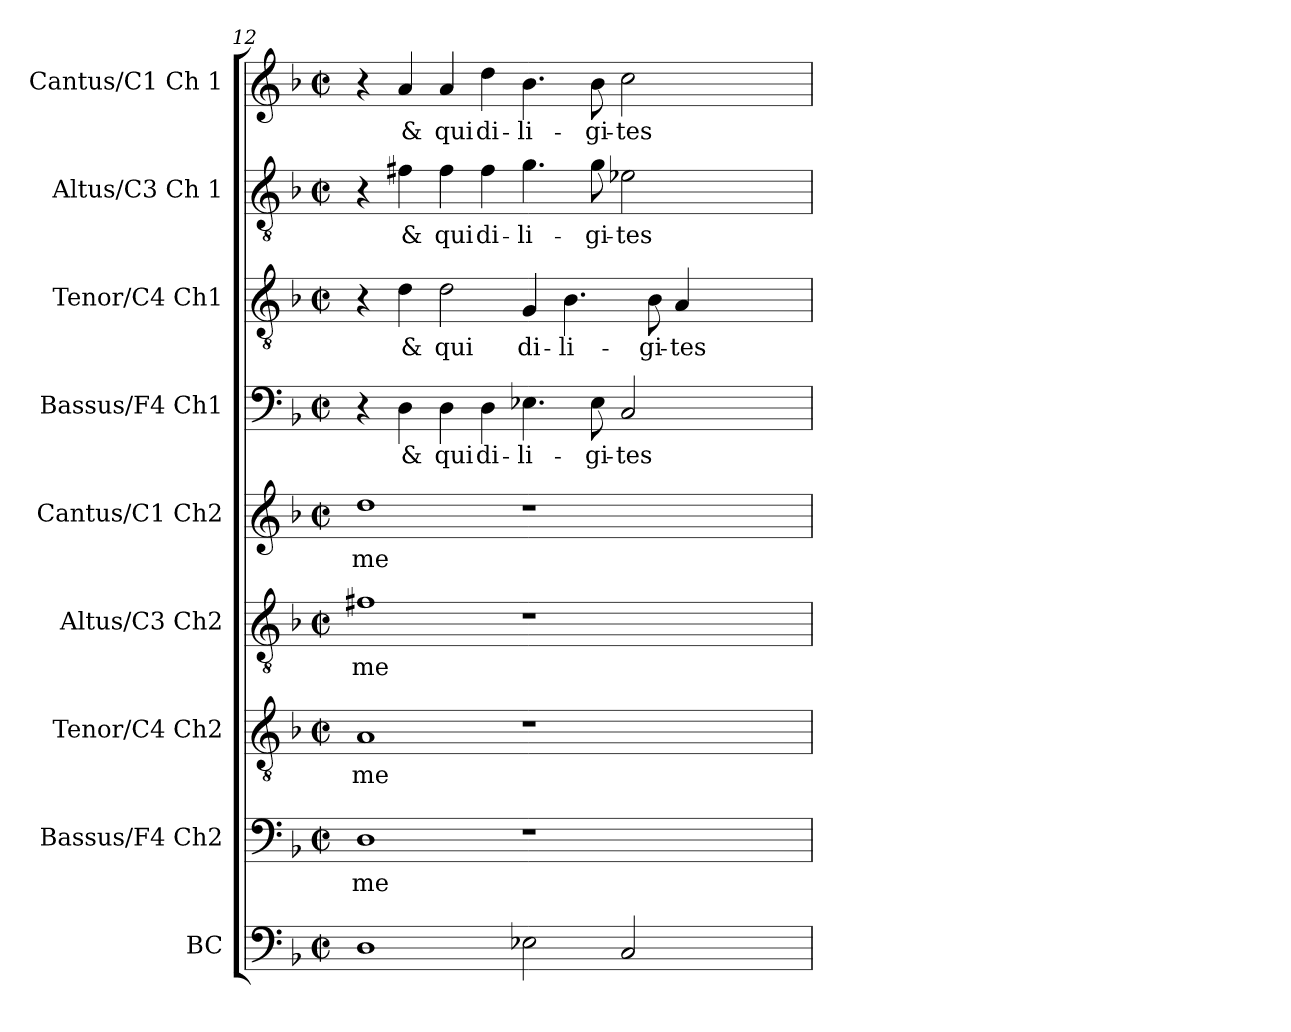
**kern	**kern	**text	**kern	**text	**kern	**text	**kern	**text	**kern	**text	**kern	**text	**kern	**text	**kern	**text
*part9	*part8	*part8	*part7	*part7	*part6	*part6	*part5	*part5	*part4	*part4	*part3	*part3	*part2	*part2	*part1	*part1
*staff9	*staff8	*staff8	*staff7	*staff7	*staff6	*staff6	*staff5	*staff5	*staff4	*staff4	*staff3	*staff3	*staff2	*staff2	*staff1	*staff1
*I"BC	*I"Bassus/F4  Ch2	*	*I"Tenor/C4  Ch2	*	*I"Altus/C3  Ch2	*	*I"Cantus/C1  Ch2	*	*I"Bassus/F4  Ch1	*	*I"Tenor/C4  Ch1	*	*I"Altus/C3  Ch 1	*	*I"Cantus/C1  Ch 1	*
*	*I'Ch	*	*I'Ch	*	*I'Ch	*	*I'Ch	*	*I'Ch	*	*I'Ch	*	*I'Ch	*	*I'Ch	*
*clefF4	*clefF4	*	*clefGv2	*	*clefGv2	*	*clefG2	*	*clefF4	*	*clefGv2	*	*clefGv2	*	*clefG2	*
*k[b-]	*k[b-]	*	*k[b-]	*	*k[b-]	*	*k[b-]	*	*k[b-]	*	*k[b-]	*	*k[b-]	*	*k[b-]	*
*F:	*F:	*	*F:	*	*F:	*	*F:	*	*F:	*	*F:	*	*F:	*	*F:	*
*M2/2	*M2/2	*	*M2/2	*	*M2/2	*	*M2/2	*	*M2/2	*	*M2/2	*	*M2/2	*	*M2/2	*
*met(c|)	*met(c|)	*	*met(c|)	*	*met(c|)	*	*met(c|)	*	*met(c|)	*	*met(c|)	*	*met(c|)	*	*met(c|)	*
=12	=12	=12	=12	=12	=12	=12	=12	=12	=12	=12	=12	=12	=12	=12	=12	=12
!	!	!LO:LY:b:cj	!	!LO:LY:b:cj	!	!LO:LY:b:cj	!	!LO:LY:b:cj	!	!	!	!	!	!	!	!
1D	1D	me	1A	me	1f#X	me	1dd	me	4r	.	4r	.	4r	.	4r	.
!	!	!	!	!	!	!	!	!	!	!LO:LY:b:cj	!	!LO:LY:b:cj	!	!LO:LY:b:cj	!	!LO:LY:b:cj
.	.	.	.	.	.	.	.	.	4D\	&	4d\	&	4f#X\	&	4a/	&
!	!	!	!	!	!	!	!	!	!	!LO:LY:b:cj	!	!LO:LY:b:cj	!	!LO:LY:b:cj	!	!LO:LY:b:cj
.	.	.	.	.	.	.	.	.	4D\	qui	2d\	qui	4f#\	qui	4a/	qui
!	!	!	!	!	!	!	!	!	!	!LO:LY:b:cj	!	!	!	!LO:LY:b:cj	!	!LO:LY:b:cj
.	.	.	.	.	.	.	.	.	4D\	di-	.	.	4f#\	di-	4dd\	di-
!	!LO:N:vis=1	!	!LO:N:vis=1	!	!LO:N:vis=1	!	!LO:N:vis=1	!	!	!LO:LY:b:cj	!	!LO:LY:b	!	!LO:LY:b:cj	!	!LO:LY:b:cj
2E-X\	0r	.	0r	.	0r	.	0r	.	4.E-X\	-li-	4G/	di-	4.g\	-li-	4.b-\	-li-
!	!	!	!	!	!	!	!	!	!	!	!	!LO:LY:b:rj	!	!	!	!
.	.	.	.	.	.	.	.	.	.	.	4.B-\	-li-	.	.	.	.
!	!	!	!	!	!	!	!	!	!	!LO:LY:b	!	!	!	!LO:LY:b	!	!LO:LY:b
.	.	.	.	.	.	.	.	.	8E-\	-gi-	.	.	8g\	-gi-	8b-\	-gi-
!	!	!	!	!	!	!	!	!	!	!LO:LY:b:rj	!	!	!	!LO:LY:b:rj	!	!LO:LY:b:rj
2C/	.	.	.	.	.	.	.	.	2C/	-tes	.	.	2e-X\	-tes	2cc\	-tes
!	!	!	!	!	!	!	!	!	!	!	!	!LO:LY:b	!	!	!	!
.	.	.	.	.	.	.	.	.	.	.	8B-\	-gi-	.	.	.	.
!	!	!	!	!	!	!	!	!	!	!	!	!LO:LY:b:rj	!	!	!	!
.	.	.	.	.	.	.	.	.	.	.	4A/	-tes	.	.	.	.
1ryy	.	.	.	.	.	.	.	.	1ryy	.	1ryy	.	1ryy	.	1ryy	.
=	=	=	=	=	=	=	=	=	=	=	=	=	=	=	=	=
*-	*-	*-	*-	*-	*-	*-	*-	*-	*-	*-	*-	*-	*-	*-	*-	*-
